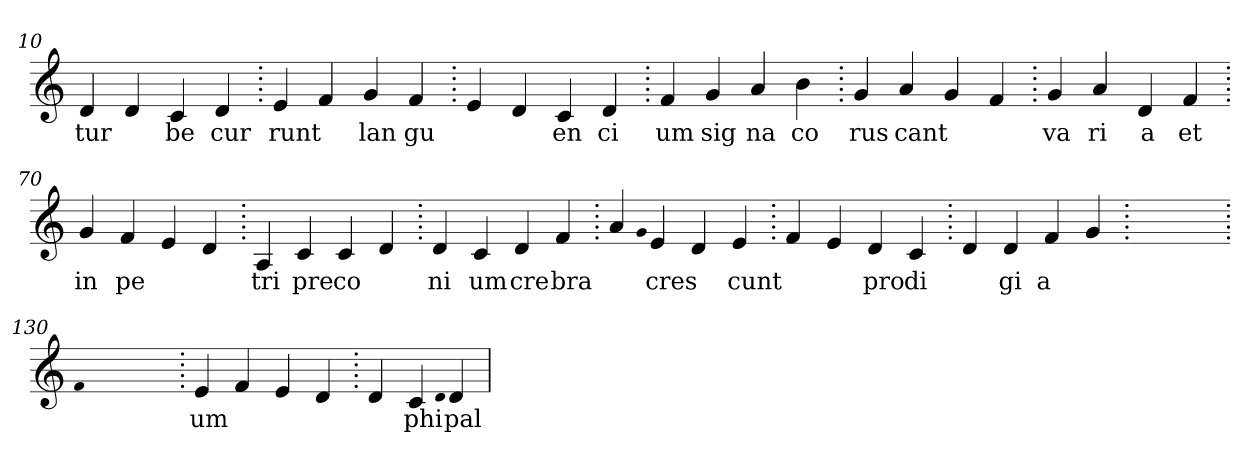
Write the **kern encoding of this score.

**kern	**text
*part1	*part1
*staff1	*staff1
*clefG2	*
=10.	=10.
4d	tur
4d	.
4c	be
4d	cur
=20.	=20.
4e	runt
4f	.
4g	lan
4f	gu
=30.	=30.
4e	.
4d	.
4c	en
4d	ci
=40.	=40.
4f	um
4g	sig
4a	na
4b	co
=50.	=50.
4g	rus
4a	cant
4g	.
4f	.
=60.	=60.
4g	va
4a	ri
4d	a
4f	et
=70.	=70.
4g	in
4f	pe
4e	.
4d	.
=80.	=80.
4A	tri
4c	pre
4c	co
4d	.
=90.	=90.
4d	ni
4c	um
4d	cre
4f	bra
=100.	=100.
4a	.
qqg	.
4e	cres
4d	.
4e	cunt
=110.	=110.
4f	.
4e	.
4d	pro
4c	di
=120.	=120.
4d	.
4d	gi
4f	a
4g	.
=130.	=130.
1ryy	.
=130.	=130.
qqf	.
1ryy	.
=130.	=130.
4e	um
4f	.
4e	.
4d	.
=140.	=140.
4d	.
4c	phi
qqd	.
4d	pal
=	=
*-	*-
